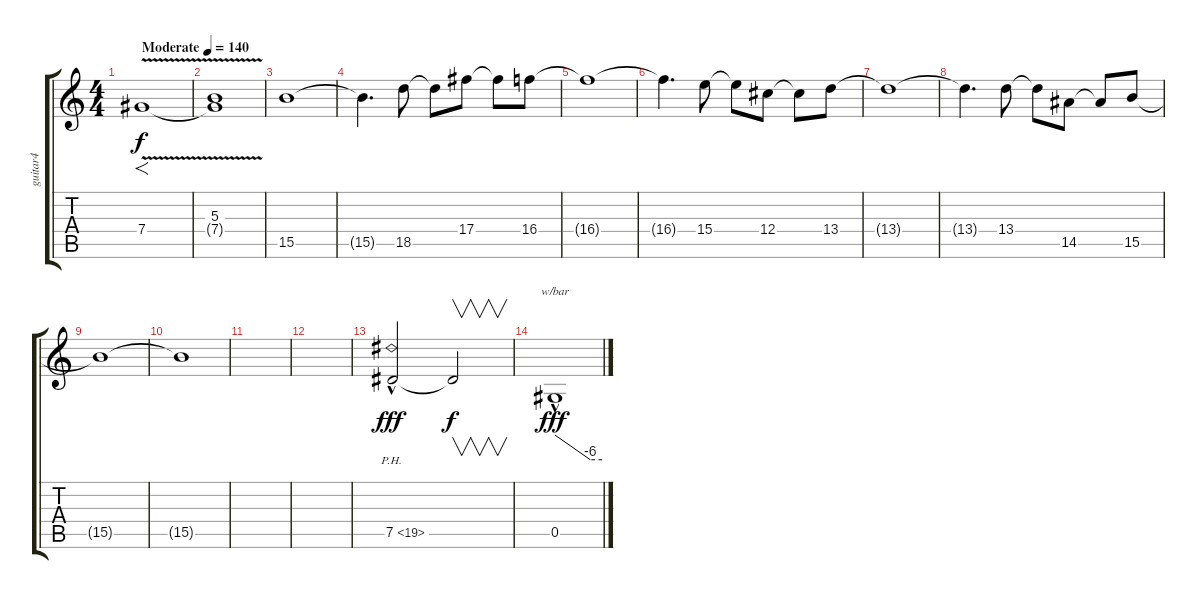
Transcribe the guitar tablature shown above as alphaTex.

\track ("guitar4" "guitar4") {instrument distortionguitar}
\staff {score tabs}
\tuning (Eb4 Bb3 Gb3 Db3 Ab2 Eb2) {hide}
\ts (4 4)
\tempo (140 "Moderate")
\clef g2
\ks c
7.4{v}.1{f dy f instrument distortionguitar} |
(5.3 7.4{t}).1 |
15.5.1 |
15.5{t}.4{d} 18.5.8 18.5{t}.8 17.4.8 17.4{t}.8 16.4.8 |
16.4{t}.1 |
16.4{t}.4{d} 15.4.8 15.4{t}.8 12.4.8 12.4{t}.8 13.4.8 |
13.4{t}.1 |
13.4{t}.4{d} 13.4.8 13.4{t}.8 14.5.8 14.5{t}.8 15.5.8 |
15.5{t}.1 |
15.5{t}.1 |
|
|
7.5{ph 12 hac}.2{dy fff} 7.5{t}.2{v dy f} |
0.5{hac}.1{tbe (custom default 0 0 45 -24 60 -24) dy fff}
